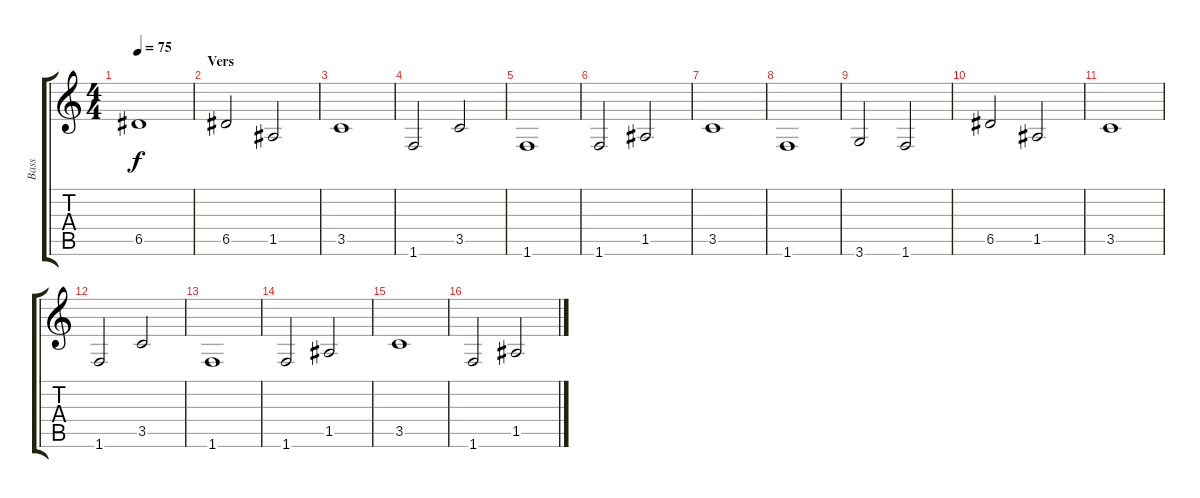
\track ("Bass" "Bass") {instrument electricbassfinger}
\staff {score tabs}
\tuning (E4 B3 G3 D3 A2 E2) {hide}
\ts (4 4)
\tempo 75
\clef g2
\ks c
6.5.1{dy f} |
\section ("" "Vers")
6.5.2 1.5.2 |
3.5.1 |
1.6.2 3.5.2 |
1.6.1 |
1.6.2 1.5.2 |
3.5.1 |
1.6.1 |
3.6.2 1.6.2 |
6.5.2 1.5.2 |
3.5.1 |
1.6.2 3.5.2 |
1.6.1 |
1.6.2 1.5.2 |
3.5.1 |
1.6.2 1.5.2
